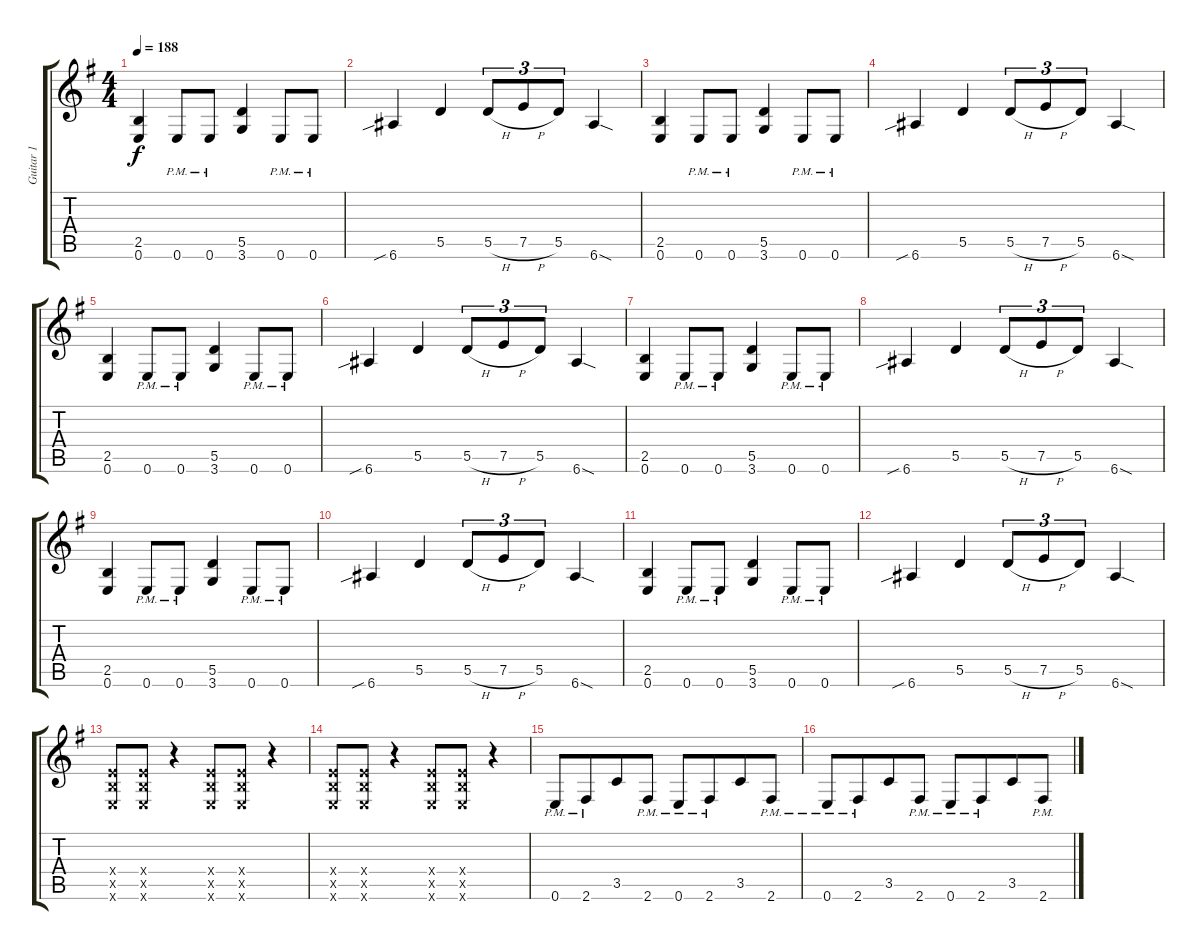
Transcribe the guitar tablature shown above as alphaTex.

\track ("Guitar 1" "Guitar 1") {instrument overdrivenguitar}
\staff {score tabs}
\tuning (E4 B3 G3 D3 A2 E2) {hide}
\ts (4 4)
\tempo 188
\clef g2
\ks g
(2.5 0.6).4{dy f} 0.6{pm}.8 0.6{pm}.8 (5.5 3.6).4 0.6{pm}.8 0.6{pm}.8 |
6.6{sib}.4 5.5.4 5.5{h}.8{tu (3 2)} 7.5{h}.8{tu (3 2)} 5.5.8{tu (3 2)} 6.6{sod}.4 |
(2.5 0.6).4 0.6{pm}.8 0.6{pm}.8 (5.5 3.6).4 0.6{pm}.8 0.6{pm}.8 |
6.6{sib}.4 5.5.4 5.5{h}.8{tu (3 2)} 7.5{h}.8{tu (3 2)} 5.5.8{tu (3 2)} 6.6{sod}.4 |
(2.5 0.6).4 0.6{pm}.8 0.6{pm}.8 (5.5 3.6).4 0.6{pm}.8 0.6{pm}.8 |
6.6{sib}.4 5.5.4 5.5{h}.8{tu (3 2)} 7.5{h}.8{tu (3 2)} 5.5.8{tu (3 2)} 6.6{sod}.4 |
(2.5 0.6).4 0.6{pm}.8 0.6{pm}.8 (5.5 3.6).4 0.6{pm}.8 0.6{pm}.8 |
6.6{sib}.4 5.5.4 5.5{h}.8{tu (3 2)} 7.5{h}.8{tu (3 2)} 5.5.8{tu (3 2)} 6.6{sod}.4 |
(2.5 0.6).4 0.6{pm}.8 0.6{pm}.8 (5.5 3.6).4 0.6{pm}.8 0.6{pm}.8 |
6.6{sib}.4 5.5.4 5.5{h}.8{tu (3 2)} 7.5{h}.8{tu (3 2)} 5.5.8{tu (3 2)} 6.6{sod}.4 |
(2.5 0.6).4 0.6{pm}.8 0.6{pm}.8 (5.5 3.6).4 0.6{pm}.8 0.6{pm}.8 |
6.6{sib}.4 5.5.4 5.5{h}.8{tu (3 2)} 7.5{h}.8{tu (3 2)} 5.5.8{tu (3 2)} 6.6{sod}.4 |
(2.4{x} 2.5{x} 0.6{x}).8 (2.4{x} 2.5{x} 0.6{x}).8 r.4 (2.4{x} 2.5{x} 0.6{x}).8 (2.4{x} 2.5{x} 0.6{x}).8 r.4 |
(2.4{x} 2.5{x} 0.6{x}).8 (2.4{x} 2.5{x} 0.6{x}).8 r.4 (2.4{x} 2.5{x} 0.6{x}).8 (2.4{x} 2.5{x} 0.6{x}).8 r.4 |
0.6{pm}.8 2.6{pm}.8{beam merge} 3.5.8 2.6{pm}.8 0.6{pm}.8 2.6{pm}.8{beam merge} 3.5.8 2.6{pm}.8 |
0.6{pm}.8 2.6{pm}.8{beam merge} 3.5.8 2.6{pm}.8 0.6{pm}.8 2.6{pm}.8{beam merge} 3.5.8 2.6{pm}.8
